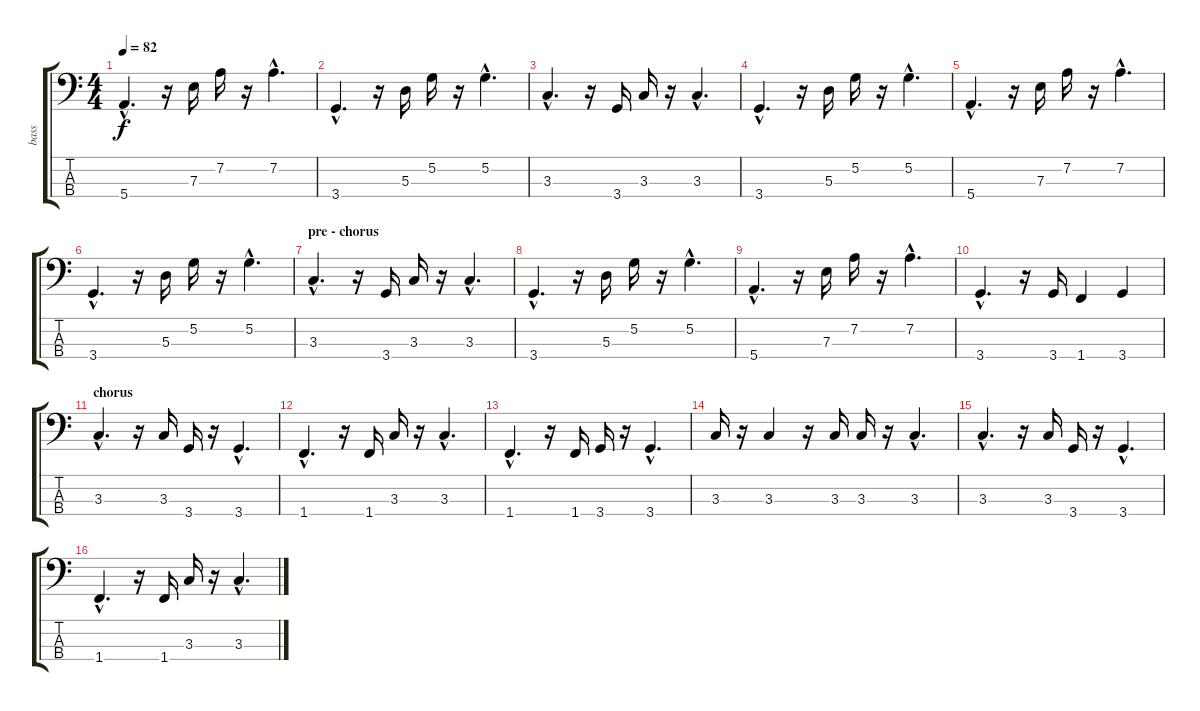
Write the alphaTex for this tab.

\track ("bass" "bass") {instrument electricbassfinger}
\staff {score tabs}
\tuning (G2 D2 A1 E1) {hide}
\ts (4 4)
\tempo 82
\clef f4
\ks c
5.4{hac}.4{d dy f} r.16 7.3.16 7.2.16 r.16 7.2{hac}.4{d} |
3.4{hac}.4{d} r.16 5.3.16 5.2.16 r.16 5.2{hac}.4{d} |
3.3{hac}.4{d} r.16 3.4.16 3.3.16 r.16 3.3{hac}.4{d} |
3.4{hac}.4{d} r.16 5.3.16 5.2.16 r.16 5.2{hac}.4{d} |
5.4{hac}.4{d} r.16 7.3.16 7.2.16 r.16 7.2{hac}.4{d} |
3.4{hac}.4{d} r.16 5.3.16 5.2.16 r.16 5.2{hac}.4{d} |
\section ("" "pre - chorus")
3.3{hac}.4{d} r.16 3.4.16 3.3.16 r.16 3.3{hac}.4{d} |
3.4{hac}.4{d} r.16 5.3.16 5.2.16 r.16 5.2{hac}.4{d} |
5.4{hac}.4{d} r.16 7.3.16 7.2.16 r.16 7.2{hac}.4{d} |
3.4{hac}.4{d} r.16 3.4.16 1.4.4 3.4.4 |
\section ("" "chorus")
3.3{hac}.4{d} r.16 3.3.16 3.4.16 r.16 3.4{hac}.4{d} |
1.4{hac}.4{d} r.16 1.4.16 3.3.16 r.16 3.3{hac}.4{d} |
1.4{hac}.4{d} r.16 1.4.16 3.4.16 r.16 3.4{hac}.4{d} |
3.3.16 r.16 3.3.4 r.16 3.3.16 3.3.16 r.16 3.3{hac}.4{d} |
3.3{hac}.4{d} r.16 3.3.16 3.4.16 r.16 3.4{hac}.4{d} |
1.4{hac}.4{d} r.16 1.4.16 3.3.16 r.16 3.3{hac}.4{d}
